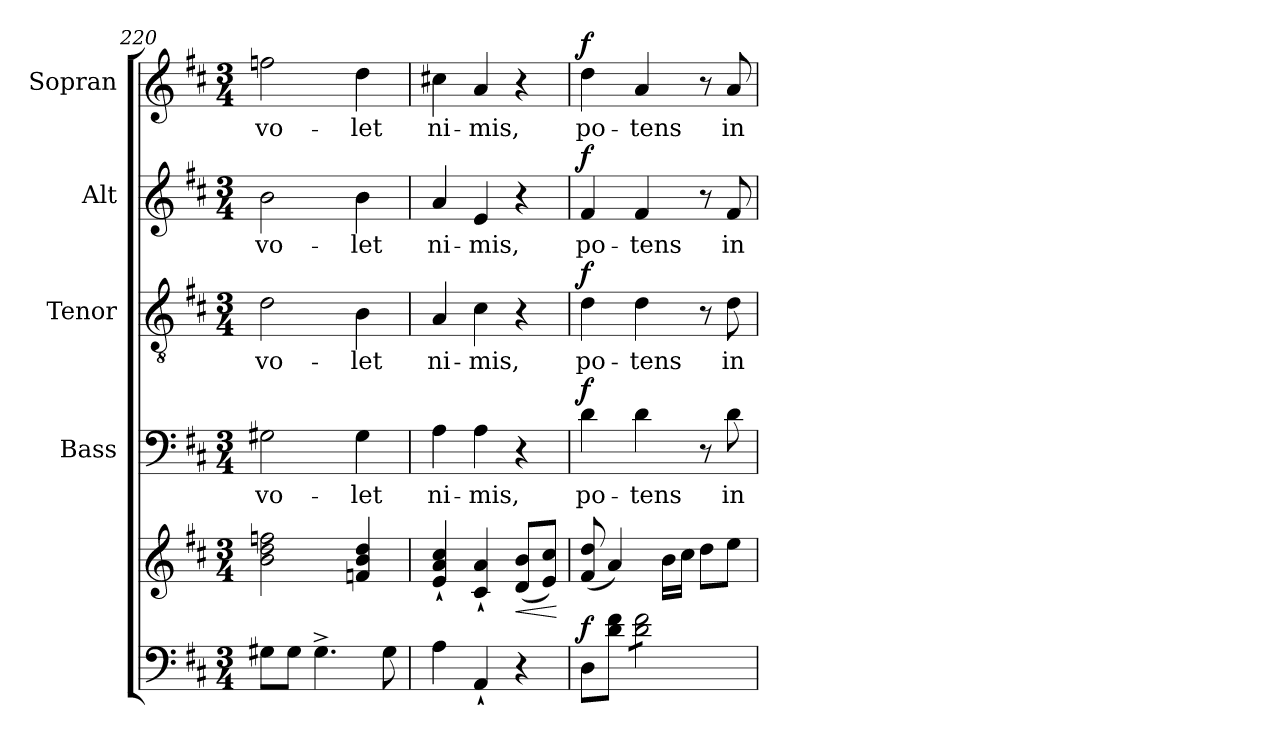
**kern	**kern	**dynam	**kern	**text	**dynam	**kern	**text	**dynam	**kern	**text	**dynam	**kern	**text	**dynam
*part5	*part5	*part5	*part4	*part4	*part4	*part3	*part3	*part3	*part2	*part2	*part2	*part1	*part1	*part1
*staff6	*staff5	*staff5/6	*staff4	*staff4	*staff4	*staff3	*staff3	*staff3	*staff2	*staff2	*staff2	*staff1	*staff1	*staff1
*	*	*	*I"Bass	*	*	*I"Tenor	*	*	*I"Alt	*	*	*I"Sopran	*	*
*	*	*	*I'B.	*	*	*I'T.	*	*	*I'A.	*	*	*I'S.	*	*
*clefF4	*clefG2	*	*clefF4	*	*	*clefGv2	*	*	*clefG2	*	*	*clefG2	*	*
*k[f#c#]	*k[f#c#]	*	*k[f#c#]	*	*	*k[f#c#]	*	*	*k[f#c#]	*	*	*k[f#c#]	*	*
*D:	*D:	*	*D:	*	*	*D:	*	*	*D:	*	*	*D:	*	*
*M3/4	*M3/4	*	*M3/4	*	*	*M3/4	*	*	*M3/4	*	*	*M3/4	*	*
=220	=220	=220	=220	=220	=220	=220	=220	=220	=220	=220	=220	=220	=220	=220
!	!	!	!	!LO:LY:b	!	!	!LO:LY:b	!	!	!LO:LY:b	!	!	!LO:LY:b	!
8G#X\L	2b\ 2dd\ 2ffn\	.	2G#X\	vo-	.	2d\	vo-	.	2b\	vo-	.	2ffn\	vo-	.
8G#\J	.	.	.	.	.	.	.	.	.	.	.	.	.	.
4.G#^>\	.	.	.	.	.	.	.	.	.	.	.	.	.	.
!	!	!	!	!LO:LY:b	!	!	!LO:LY:b	!	!	!LO:LY:b	!	!	!LO:LY:b	!
.	4fn/ 4b/ 4dd/	.	4G#\	-let	.	4B\	-let	.	4b\	-let	.	4dd\	-let	.
8G#\	.	.	.	.	.	.	.	.	.	.	.	.	.	.
=221	=221	=221	=221	=221	=221	=221	=221	=221	=221	=221	=221	=221	=221	=221
!	!	!	!	!LO:LY:b	!	!	!LO:LY:b	!	!	!LO:LY:b	!	!	!LO:LY:b	!
4A\	4e/`< 4a/`< 4cc#/`<	.	4A\	ni-	.	4A/	ni-	.	4a/	ni-	.	4cc#X\	ni-	.
!	!	!	!	!LO:LY:b	!	!	!LO:LY:b	!	!	!LO:LY:b	!	!	!LO:LY:b	!
4AA`</	4c#/`< 4a/`<	.	4A\	-mis,	.	4c#\	-mis,	.	4e/	-mis,	.	4a/	-mis,	.
!	!	!LO:HP:b	!	!	!	!	!	!	!	!	!	!	!	!
4r	(<8d/ 8b/L	<	4r	.	.	4r	.	.	4r	.	.	4r	.	.
.	8e/ 8cc#/J)	.	.	.	.	.	.	.	.	.	.	.	.	.
.	.	[	.	.	.	.	.	.	.	.	.	.	.	.
=222	=222	=222	=222	=222	=222	=222	=222	=222	=222	=222	=222	=222	=222	=222
!	!	!LO:DY:a=2	!	!LO:LY:b	!LO:DY:a	!	!LO:LY:b	!LO:DY:a	!	!LO:LY:b	!LO:DY:a	!	!LO:LY:b	!LO:DY:a
8D\L	(<8f#/ 8dd/	f	4d\	po-	f	4d\	po-	f	4f#/	po-	f	4dd\	po-	f
8d\ 8f#\J	4a/)	.	.	.	.	.	.	.	.	.	.	.	.	.
!	!	!	!	!LO:LY:b	!	!	!LO:LY:b	!	!	!LO:LY:b	!	!	!LO:LY:b	!
*tremolo	*	*	*	*	*	*	*	*	*	*	*	*	*	*
8d\ 8f#\L	.	.	4d\	-tens	.	4d\	-tens	.	4f#/	-tens	.	4a/	-tens	.
8d\ 8f#\	16b\LL	.	.	.	.	.	.	.	.	.	.	.	.	.
.	16cc#\JJ	.	.	.	.	.	.	.	.	.	.	.	.	.
8d\ 8f#\	8dd\L	.	8r	.	.	8r	.	.	8r	.	.	8r	.	.
!	!	!	!	!LO:LY:b	!	!	!LO:LY:b	!	!	!LO:LY:b	!	!	!LO:LY:b	!
8d\ 8f#\J	8ee\J	.	8d\	in	.	8d\	in	.	8f#/	in	.	8a/	in	.
*Xtremolo	*	*	*	*	*	*	*	*	*	*	*	*	*	*
=	=	=	=	=	=	=	=	=	=	=	=	=	=	=
*-	*-	*-	*-	*-	*-	*-	*-	*-	*-	*-	*-	*-	*-	*-
